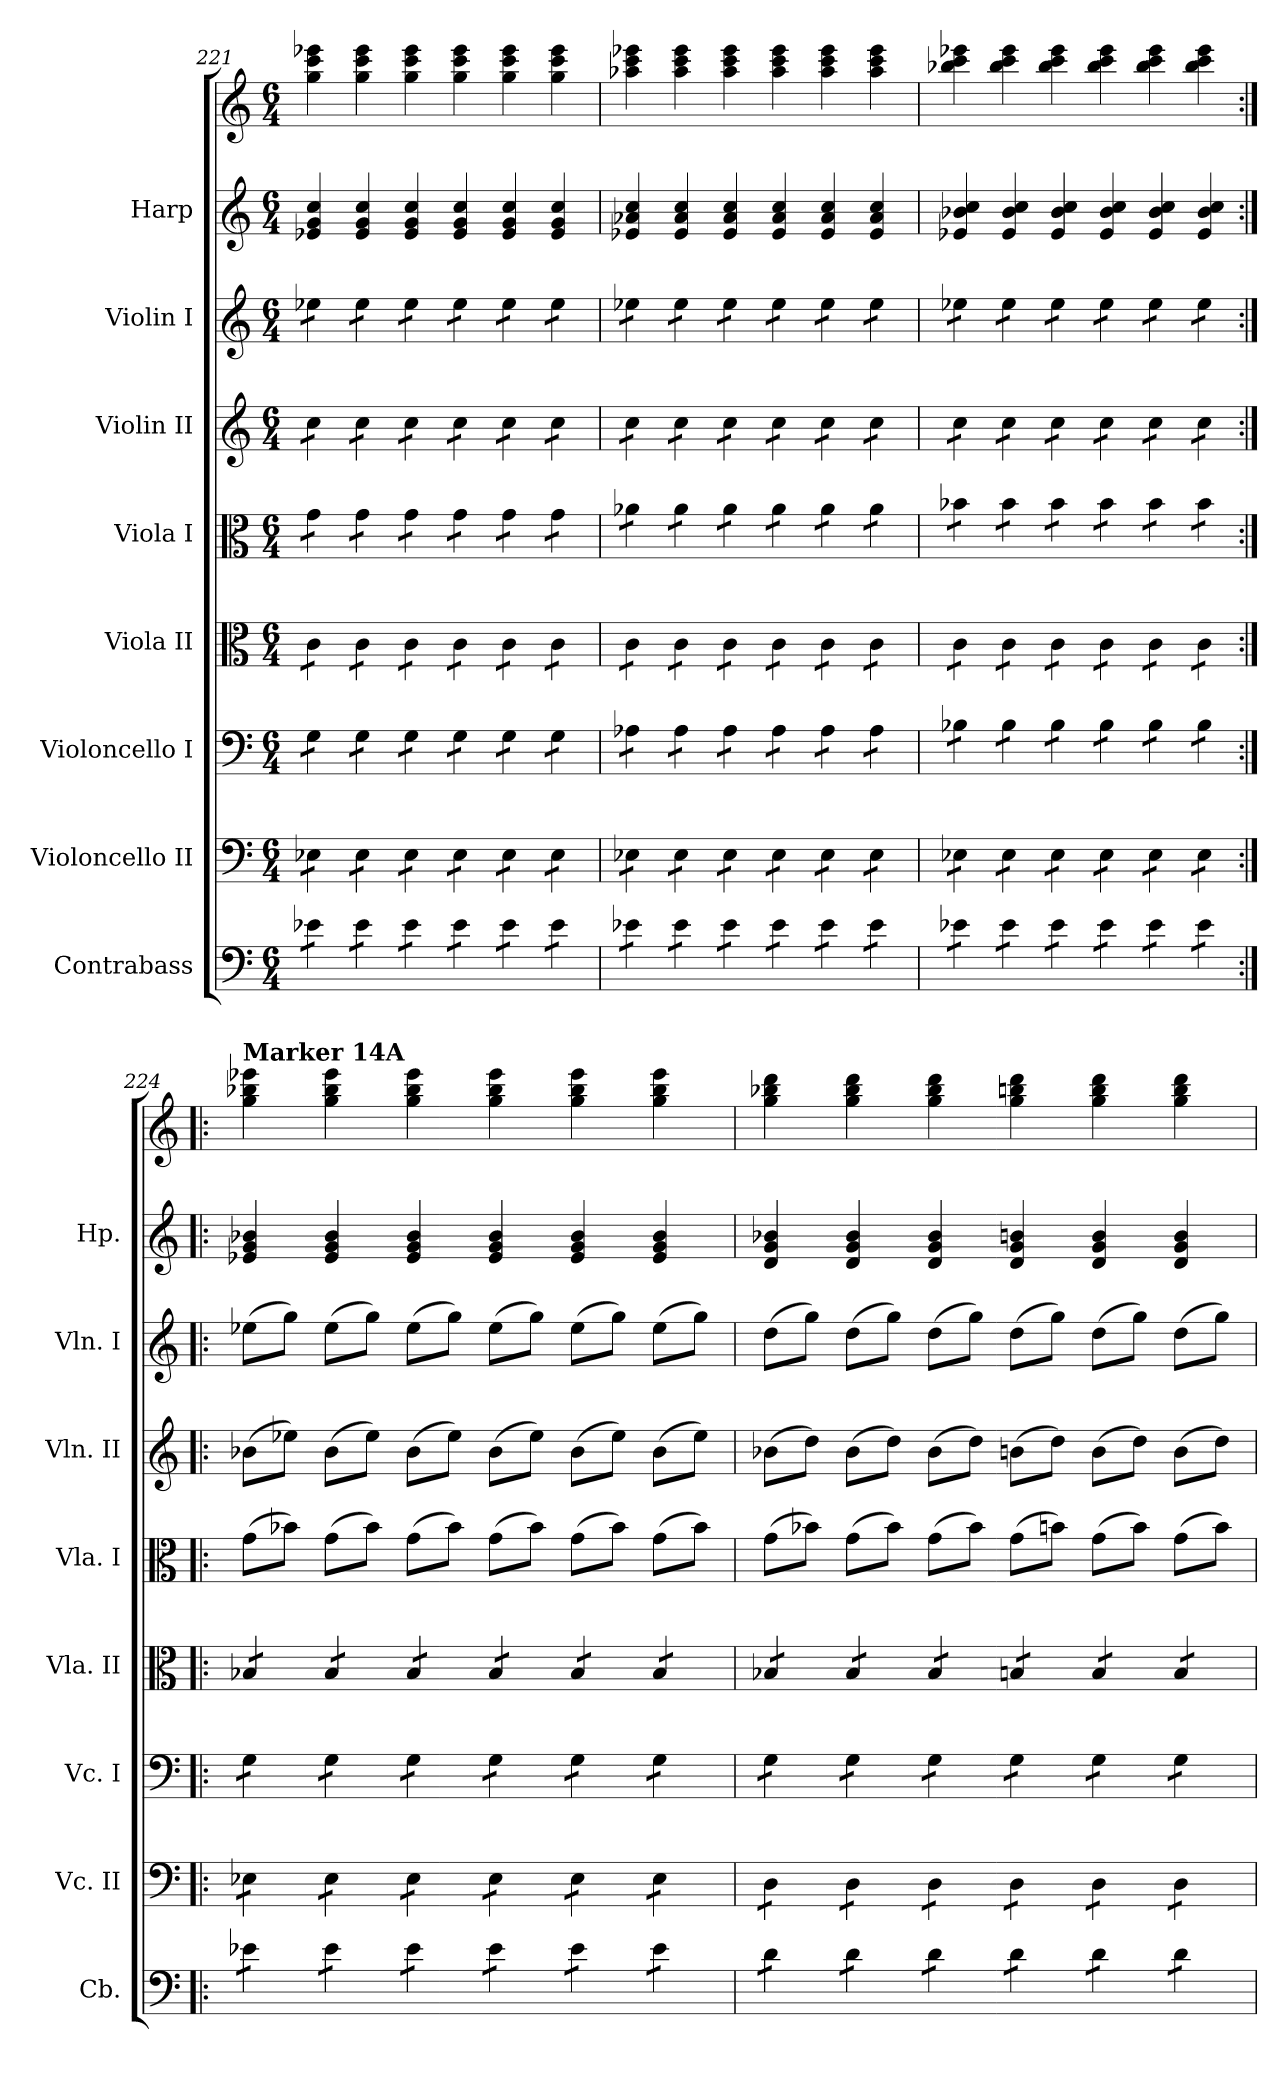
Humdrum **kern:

**kern	**kern	**kern	**kern	**kern	**kern	**kern	**kern	**kern
*part8	*part7	*part6	*part5	*part4	*part3	*part2	*part1	*part1
*staff9	*staff8	*staff7	*staff6	*staff5	*staff4	*staff3	*staff2	*staff1
*I"Contrabass	*I"Violoncello II	*I"Violoncello I	*I"Viola II	*I"Viola I	*I"Violin II	*I"Violin I	*I"Harp	*
*I'Cb.	*I'Vc. II	*I'Vc. I	*I'Vla. II	*I'Vla. I	*I'Vln. II	*I'Vln. I	*I'Hp.	*
*clefF4	*clefF4	*clefF4	*clefC3	*clefC3	*clefG2	*clefG2	*clefG2	*clefG2
*ITrd7c12	*	*	*	*	*	*	*	*
*k[]	*k[]	*k[]	*k[]	*k[]	*k[]	*k[]	*k[]	*k[]
*M6/4	*M6/4	*M6/4	*M6/4	*M6/4	*M6/4	*M6/4	*M6/4	*M6/4
=221	=221	=221	=221	=221	=221	=221	=221	=221
*tremolo	*	*	*	*	*	*	*	*
*	*tremolo	*	*	*	*	*	*	*
*	*	*tremolo	*	*	*	*	*	*
*	*	*	*tremolo	*	*	*	*	*
*	*	*	*	*tremolo	*	*	*	*
*	*	*	*	*	*tremolo	*	*	*
*	*	*	*	*	*	*tremolo	*	*
8E-X\L	8E-X\L	8G\L	8c\L	8g\L	8cc\L	8ee-X\L	4e-X/ 4g/ 4cc/	4gg\ 4ccc\ 4eee-X\
8E-X\J	8E-X\J	8G\J	8c\J	8g\J	8cc\J	8ee-X\J	.	.
8E-\L	8E-\L	8G\L	8c\L	8g\L	8cc\L	8ee-\L	4e-/ 4g/ 4cc/	4gg\ 4ccc\ 4eee-\
8E-\J	8E-\J	8G\J	8c\J	8g\J	8cc\J	8ee-\J	.	.
8E-\L	8E-\L	8G\L	8c\L	8g\L	8cc\L	8ee-\L	4e-/ 4g/ 4cc/	4gg\ 4ccc\ 4eee-\
8E-\J	8E-\J	8G\J	8c\J	8g\J	8cc\J	8ee-\J	.	.
8E-\L	8E-\L	8G\L	8c\L	8g\L	8cc\L	8ee-\L	4e-/ 4g/ 4cc/	4gg\ 4ccc\ 4eee-\
8E-\J	8E-\J	8G\J	8c\J	8g\J	8cc\J	8ee-\J	.	.
8E-\L	8E-\L	8G\L	8c\L	8g\L	8cc\L	8ee-\L	4e-/ 4g/ 4cc/	4gg\ 4ccc\ 4eee-\
8E-\J	8E-\J	8G\J	8c\J	8g\J	8cc\J	8ee-\J	.	.
8E-\L	8E-\L	8G\L	8c\L	8g\L	8cc\L	8ee-\L	4e-/ 4g/ 4cc/	4gg\ 4ccc\ 4eee-\
8E-\J	8E-\J	8G\J	8c\J	8g\J	8cc\J	8ee-\J	.	.
=222	=222	=222	=222	=222	=222	=222	=222	=222
8E-X\L	8E-X\L	8A-X\L	8c\L	8a-X\L	8cc\L	8ee-X\L	4e-X/ 4a-X/ 4cc/	4aa-X\ 4ccc\ 4eee-X\
8E-X\J	8E-X\J	8A-X\J	8c\J	8a-X\J	8cc\J	8ee-X\J	.	.
8E-\L	8E-\L	8A-\L	8c\L	8a-\L	8cc\L	8ee-\L	4e-/ 4a-/ 4cc/	4aa-\ 4ccc\ 4eee-\
8E-\J	8E-\J	8A-\J	8c\J	8a-\J	8cc\J	8ee-\J	.	.
8E-\L	8E-\L	8A-\L	8c\L	8a-\L	8cc\L	8ee-\L	4e-/ 4a-/ 4cc/	4aa-\ 4ccc\ 4eee-\
8E-\J	8E-\J	8A-\J	8c\J	8a-\J	8cc\J	8ee-\J	.	.
8E-\L	8E-\L	8A-\L	8c\L	8a-\L	8cc\L	8ee-\L	4e-/ 4a-/ 4cc/	4aa-\ 4ccc\ 4eee-\
8E-\J	8E-\J	8A-\J	8c\J	8a-\J	8cc\J	8ee-\J	.	.
8E-\L	8E-\L	8A-\L	8c\L	8a-\L	8cc\L	8ee-\L	4e-/ 4a-/ 4cc/	4aa-\ 4ccc\ 4eee-\
8E-\J	8E-\J	8A-\J	8c\J	8a-\J	8cc\J	8ee-\J	.	.
8E-\L	8E-\L	8A-\L	8c\L	8a-\L	8cc\L	8ee-\L	4e-/ 4a-/ 4cc/	4aa-\ 4ccc\ 4eee-\
8E-\J	8E-\J	8A-\J	8c\J	8a-\J	8cc\J	8ee-\J	.	.
=223	=223	=223	=223	=223	=223	=223	=223	=223
8E-X\L	8E-X\L	8B-X\L	8c\L	8b-X\L	8cc\L	8ee-X\L	4e-X/ 4b-X/ 4cc/	4bb-X\ 4ccc\ 4eee-X\
8E-X\J	8E-X\J	8B-X\J	8c\J	8b-X\J	8cc\J	8ee-X\J	.	.
8E-\L	8E-\L	8B-\L	8c\L	8b-\L	8cc\L	8ee-\L	4e-/ 4b-/ 4cc/	4bb-\ 4ccc\ 4eee-\
8E-\J	8E-\J	8B-\J	8c\J	8b-\J	8cc\J	8ee-\J	.	.
8E-\L	8E-\L	8B-\L	8c\L	8b-\L	8cc\L	8ee-\L	4e-/ 4b-/ 4cc/	4bb-\ 4ccc\ 4eee-\
8E-\J	8E-\J	8B-\J	8c\J	8b-\J	8cc\J	8ee-\J	.	.
8E-\L	8E-\L	8B-\L	8c\L	8b-\L	8cc\L	8ee-\L	4e-/ 4b-/ 4cc/	4bb-\ 4ccc\ 4eee-\
8E-\J	8E-\J	8B-\J	8c\J	8b-\J	8cc\J	8ee-\J	.	.
8E-\L	8E-\L	8B-\L	8c\L	8b-\L	8cc\L	8ee-\L	4e-/ 4b-/ 4cc/	4bb-\ 4ccc\ 4eee-\
8E-\J	8E-\J	8B-\J	8c\J	8b-\J	8cc\J	8ee-\J	.	.
8E-\L	8E-\L	8B-\L	8c\L	8b-\L	8cc\L	8ee-\L	4e-/ 4b-/ 4cc/	4bb-\ 4ccc\ 4eee-\
8E-\J	8E-\J	8B-\J	8c\J	8b-\J	8cc\J	8ee-\J	.	.
*	*	*	*	*	*	*Xtremolo	*	*
*	*	*	*	*	*Xtremolo	*	*	*
*	*	*	*	*Xtremolo	*	*	*	*
!!LO:PB:g=z
=224:|!|:	=224:|!|:	=224:|!|:	=224:|!|:	=224:|!|:	=224:|!|:	=224:|!|:	=224:|!|:	=224:|!|:
!	!	!	!	!	!	!	!	!LO:TX:a:B:t=Marker 14A
8E-X\L	8E-X\L	8G\L	8B-X/L	(8g\L	(8b-X\L	(8ee-X\L	4e-X/ 4g/ 4b-X/	4gg\ 4bb-X\ 4eee-X\
8E-X\J	8E-X\J	8G\J	8B-X/J	8b-X\J)	8ee-X\J)	8gg\J)	.	.
8E-\L	8E-\L	8G\L	8B-/L	(8g\L	(8b-\L	(8ee-\L	4e-/ 4g/ 4b-/	4gg\ 4bb-\ 4eee-\
8E-\J	8E-\J	8G\J	8B-/J	8b-\J)	8ee-\J)	8gg\J)	.	.
8E-\L	8E-\L	8G\L	8B-/L	(8g\L	(8b-\L	(8ee-\L	4e-/ 4g/ 4b-/	4gg\ 4bb-\ 4eee-\
8E-\J	8E-\J	8G\J	8B-/J	8b-\J)	8ee-\J)	8gg\J)	.	.
8E-\L	8E-\L	8G\L	8B-/L	(8g\L	(8b-\L	(8ee-\L	4e-/ 4g/ 4b-/	4gg\ 4bb-\ 4eee-\
8E-\J	8E-\J	8G\J	8B-/J	8b-\J)	8ee-\J)	8gg\J)	.	.
8E-\L	8E-\L	8G\L	8B-/L	(8g\L	(8b-\L	(8ee-\L	4e-/ 4g/ 4b-/	4gg\ 4bb-\ 4eee-\
8E-\J	8E-\J	8G\J	8B-/J	8b-\J)	8ee-\J)	8gg\J)	.	.
8E-\L	8E-\L	8G\L	8B-/L	(8g\L	(8b-\L	(8ee-\L	4e-/ 4g/ 4b-/	4gg\ 4bb-\ 4eee-\
8E-\J	8E-\J	8G\J	8B-/J	8b-\J)	8ee-\J)	8gg\J)	.	.
=225	=225	=225	=225	=225	=225	=225	=225	=225
8D\L	8D\L	8G\L	8B-X/L	(8g\L	(8b-X\L	(8dd\L	4d/ 4g/ 4b-X/	4gg\ 4bb-X\ 4ddd\
8D\J	8D\J	8G\J	8B-X/J	8b-X\J)	8dd\J)	8gg\J)	.	.
8D\L	8D\L	8G\L	8B-/L	(8g\L	(8b-\L	(8dd\L	4d/ 4g/ 4b-/	4gg\ 4bb-\ 4ddd\
8D\J	8D\J	8G\J	8B-/J	8b-\J)	8dd\J)	8gg\J)	.	.
8D\L	8D\L	8G\L	8B-/L	(8g\L	(8b-\L	(8dd\L	4d/ 4g/ 4b-/	4gg\ 4bb-\ 4ddd\
8D\J	8D\J	8G\J	8B-/J	8b-\J)	8dd\J)	8gg\J)	.	.
8D\L	8D\L	8G\L	8Bn/L	(8g\L	(8bn\L	(8dd\L	4d/ 4g/ 4bn/	4gg\ 4bbn\ 4ddd\
8D\J	8D\J	8G\J	8Bn/J	8bn\J)	8dd\J)	8gg\J)	.	.
8D\L	8D\L	8G\L	8B/L	(8g\L	(8b\L	(8dd\L	4d/ 4g/ 4b/	4gg\ 4bb\ 4ddd\
8D\J	8D\J	8G\J	8B/J	8b\J)	8dd\J)	8gg\J)	.	.
8D\L	8D\L	8G\L	8B/L	(8g\L	(8b\L	(8dd\L	4d/ 4g/ 4b/	4gg\ 4bb\ 4ddd\
8D\J	8D\J	8G\J	8B/J	8b\J)	8dd\J)	8gg\J)	.	.
*	*	*	*Xtremolo	*	*	*	*	*
*	*	*Xtremolo	*	*	*	*	*	*
*	*Xtremolo	*	*	*	*	*	*	*
*Xtremolo	*	*	*	*	*	*	*	*
=	=	=	=	=	=	=	=	=
*-	*-	*-	*-	*-	*-	*-	*-	*-
